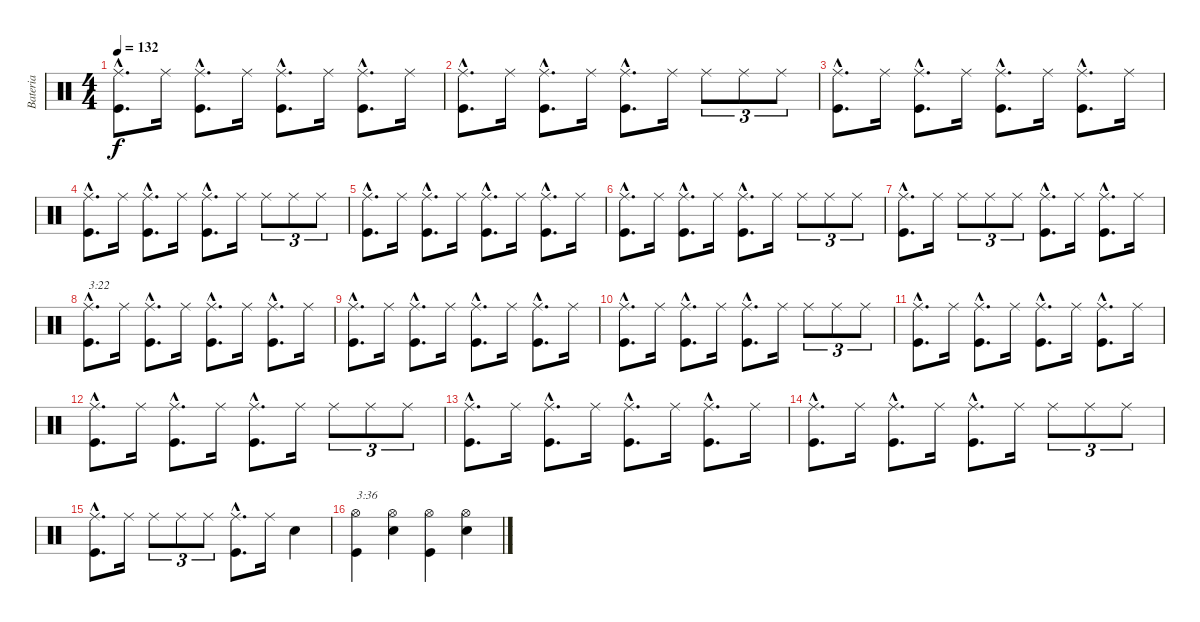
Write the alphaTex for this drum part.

\track ("Bateria" "Bateria") {instrument percussion}
\staff {score}
\articulation defaults
\ts (4 4)
\tempo 132
\clef neutral
\ks c
("Kick (hit)"{hac} "Ride (middle)"{hac}).8{d dy f} "Ride (middle)".16 ("Kick (hit)"{hac} "Ride (middle)"{hac}).8{d} "Ride (middle)".16 ("Kick (hit)"{hac} "Ride (middle)"{hac}).8{d} "Ride (middle)".16 ("Kick (hit)"{hac} "Ride (middle)"{hac}).8{d} "Ride (middle)".16 |
("Kick (hit)"{hac} "Ride (middle)"{hac}).8{d} "Ride (middle)".16 ("Kick (hit)"{hac} "Ride (middle)"{hac}).8{d} "Ride (middle)".16 ("Kick (hit)"{hac} "Ride (middle)"{hac}).8{d} "Ride (middle)".16 "Ride (middle)".8{tu (3 2)} "Ride (middle)".8{tu (3 2)} "Ride (middle)".8{tu (3 2)} |
("Kick (hit)"{hac} "Ride (middle)"{hac}).8{d} "Ride (middle)".16 ("Kick (hit)"{hac} "Ride (middle)"{hac}).8{d} "Ride (middle)".16 ("Kick (hit)"{hac} "Ride (middle)"{hac}).8{d} "Ride (middle)".16 ("Kick (hit)"{hac} "Ride (middle)"{hac}).8{d} "Ride (middle)".16 |
("Kick (hit)"{hac} "Ride (middle)"{hac}).8{d} "Ride (middle)".16 ("Kick (hit)"{hac} "Ride (middle)"{hac}).8{d} "Ride (middle)".16 ("Kick (hit)"{hac} "Ride (middle)"{hac}).8{d} "Ride (middle)".16 "Ride (middle)".8{tu (3 2)} "Ride (middle)".8{tu (3 2)} "Ride (middle)".8{tu (3 2)} |
("Kick (hit)"{hac} "Ride (middle)"{hac}).8{d} "Ride (middle)".16 ("Kick (hit)"{hac} "Ride (middle)"{hac}).8{d} "Ride (middle)".16 ("Kick (hit)"{hac} "Ride (middle)"{hac}).8{d} "Ride (middle)".16 ("Kick (hit)"{hac} "Ride (middle)"{hac}).8{d} "Ride (middle)".16 |
("Kick (hit)"{hac} "Ride (middle)"{hac}).8{d} "Ride (middle)".16 ("Kick (hit)"{hac} "Ride (middle)"{hac}).8{d} "Ride (middle)".16 ("Kick (hit)"{hac} "Ride (middle)"{hac}).8{d} "Ride (middle)".16 "Ride (middle)".8{tu (3 2)} "Ride (middle)".8{tu (3 2)} "Ride (middle)".8{tu (3 2)} |
("Kick (hit)"{hac} "Ride (middle)"{hac}).8{d} "Ride (middle)".16 "Ride (middle)".8{tu (3 2)} "Ride (middle)".8{tu (3 2)} "Ride (middle)".8{tu (3 2)} ("Kick (hit)"{hac} "Ride (middle)"{hac}).8{d} "Ride (middle)".16 ("Kick (hit)"{hac} "Ride (middle)"{hac}).8{d} "Ride (middle)".16 |
("Kick (hit)"{hac} "Ride (middle)"{hac}).8{d txt "3:22"} "Ride (middle)".16 ("Kick (hit)"{hac} "Ride (middle)"{hac}).8{d} "Ride (middle)".16 ("Kick (hit)"{hac} "Ride (middle)"{hac}).8{d} "Ride (middle)".16 ("Kick (hit)"{hac} "Ride (middle)"{hac}).8{d} "Ride (middle)".16 |
("Kick (hit)"{hac} "Ride (middle)"{hac}).8{d} "Ride (middle)".16 ("Kick (hit)"{hac} "Ride (middle)"{hac}).8{d} "Ride (middle)".16 ("Kick (hit)"{hac} "Ride (middle)"{hac}).8{d} "Ride (middle)".16 ("Kick (hit)"{hac} "Ride (middle)"{hac}).8{d} "Ride (middle)".16 |
("Kick (hit)"{hac} "Ride (middle)"{hac}).8{d} "Ride (middle)".16 ("Kick (hit)"{hac} "Ride (middle)"{hac}).8{d} "Ride (middle)".16 ("Kick (hit)"{hac} "Ride (middle)"{hac}).8{d} "Ride (middle)".16 "Ride (middle)".8{tu (3 2)} "Ride (middle)".8{tu (3 2)} "Ride (middle)".8{tu (3 2)} |
("Kick (hit)"{hac} "Ride (middle)"{hac}).8{d} "Ride (middle)".16 ("Kick (hit)"{hac} "Ride (middle)"{hac}).8{d} "Ride (middle)".16 ("Kick (hit)"{hac} "Ride (middle)"{hac}).8{d} "Ride (middle)".16 ("Kick (hit)"{hac} "Ride (middle)"{hac}).8{d} "Ride (middle)".16 |
("Kick (hit)"{hac} "Ride (middle)"{hac}).8{d} "Ride (middle)".16 ("Kick (hit)"{hac} "Ride (middle)"{hac}).8{d} "Ride (middle)".16 ("Kick (hit)"{hac} "Ride (middle)"{hac}).8{d} "Ride (middle)".16 "Ride (middle)".8{tu (3 2)} "Ride (middle)".8{tu (3 2)} "Ride (middle)".8{tu (3 2)} |
("Kick (hit)"{hac} "Ride (middle)"{hac}).8{d} "Ride (middle)".16 ("Kick (hit)"{hac} "Ride (middle)"{hac}).8{d} "Ride (middle)".16 ("Kick (hit)"{hac} "Ride (middle)"{hac}).8{d} "Ride (middle)".16 ("Kick (hit)"{hac} "Ride (middle)"{hac}).8{d} "Ride (middle)".16 |
("Kick (hit)"{hac} "Ride (middle)"{hac}).8{d} "Ride (middle)".16 ("Kick (hit)"{hac} "Ride (middle)"{hac}).8{d} "Ride (middle)".16 ("Kick (hit)"{hac} "Ride (middle)"{hac}).8{d} "Ride (middle)".16 "Ride (middle)".8{tu (3 2)} "Ride (middle)".8{tu (3 2)} "Ride (middle)".8{tu (3 2)} |
("Kick (hit)"{hac} "Ride (middle)"{hac}).8{d} "Ride (middle)".16 "Ride (middle)".8{tu (3 2)} "Ride (middle)".8{tu (3 2)} "Ride (middle)".8{tu (3 2)} ("Kick (hit)"{hac} "Ride (middle)"{hac}).8{d} "Ride (middle)".16 "Snare (hit) 2".4 |
("Kick (hit)" "Hi-Hat (open)").4{txt "3:36"} ("Snare (hit) 2" "Hi-Hat (open)").4 ("Kick (hit)" "Hi-Hat (open)").4 ("Snare (hit) 2" "Hi-Hat (open)").4
